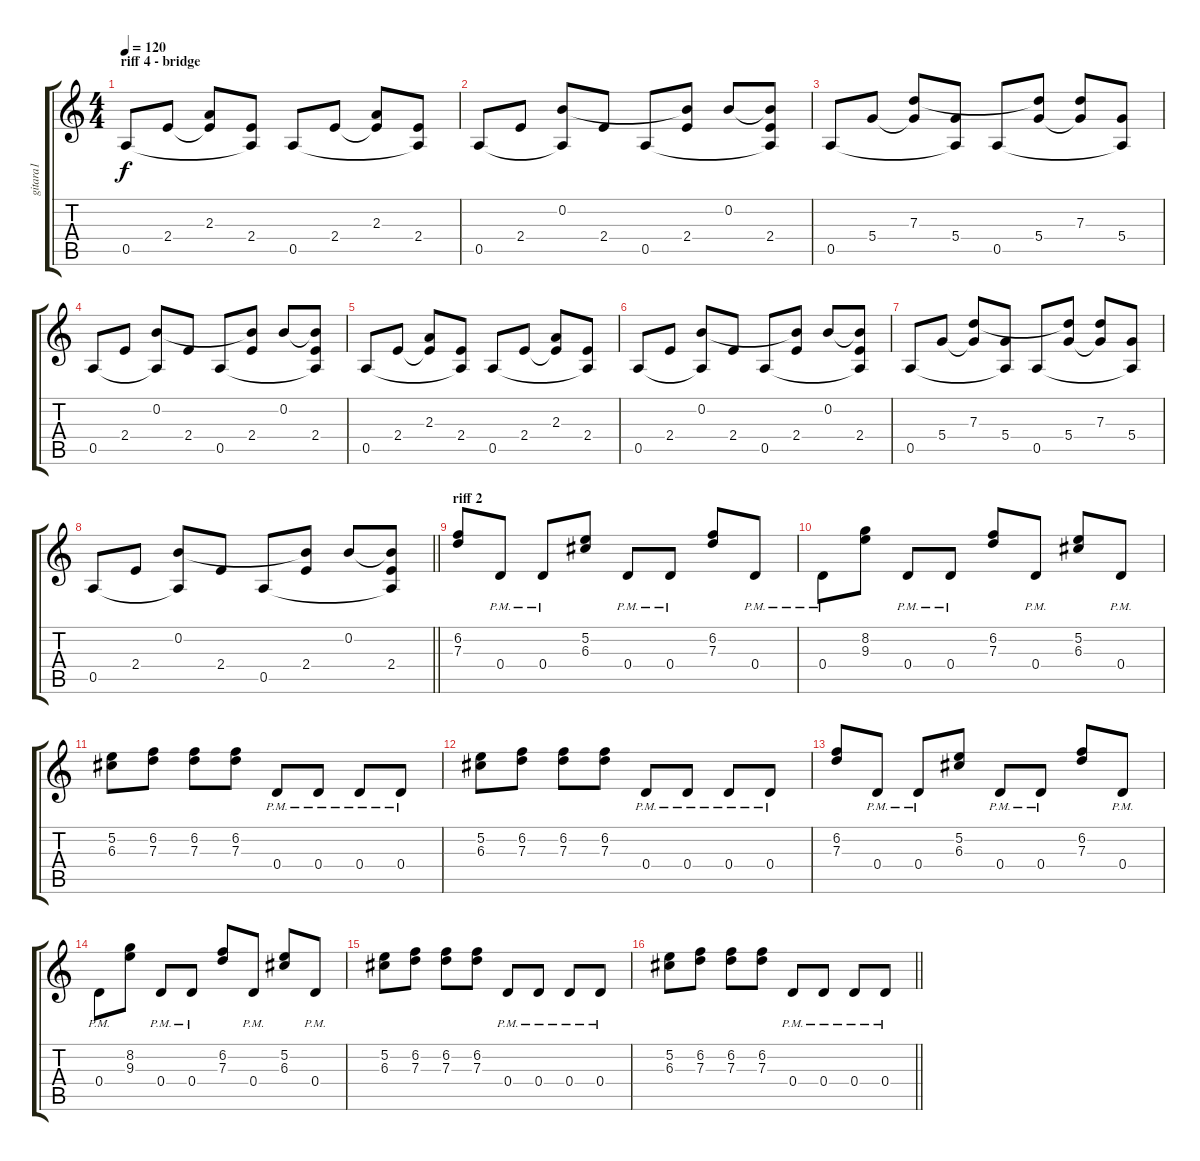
\track ("gitara1" "gitara1") {instrument distortionguitar}
\staff {score tabs}
\tuning (E4 B3 G3 D3 A2 E2) {hide}
\ts (4 4)
\section ("" "riff 4 - bridge")
\tempo 120
\clef g2
\ks c
0.5.8{dy f instrument electricguitarjazz} 2.4.8 (2.3 2.4{t}).8 (2.4 0.5{t}).8 0.5.8 2.4.8 (2.3 2.4{t}).8 (2.4 0.5{t}).8 |
0.5.8 2.4.8 (0.2 0.5{t}).8 2.4.8 0.5.8 (0.2{t} 2.4).8 0.2.8 (0.2{t} 2.4 0.5{t}).8 |
0.5.8 5.4.8 (7.3 5.4{t}).8 (5.4 0.5{t}).8 0.5.8 (7.3{t} 5.4).8 (7.3 5.4{t}).8 (5.4 0.5{t}).8 |
0.5.8 2.4.8 (0.2 0.5{t}).8 2.4.8 0.5.8 (0.2{t} 2.4).8 0.2.8 (0.2{t} 2.4 0.5{t}).8 |
0.5.8 2.4.8 (2.3 2.4{t}).8 (2.4 0.5{t}).8 0.5.8 2.4.8 (2.3 2.4{t}).8 (2.4 0.5{t}).8 |
0.5.8 2.4.8 (0.2 0.5{t}).8 2.4.8 0.5.8 (0.2{t} 2.4).8 0.2.8 (0.2{t} 2.4 0.5{t}).8 |
0.5.8 5.4.8 (7.3 5.4{t}).8 (5.4 0.5{t}).8 0.5.8 (7.3{t} 5.4).8 (7.3 5.4{t}).8 (5.4 0.5{t}).8 |
\barLineRight lightlight
0.5.8 2.4.8 (0.2 0.5{t}).8 2.4.8 0.5.8 (0.2{t} 2.4).8 0.2.8 (0.2{t} 2.4 0.5{t}).8 |
\section ("" "riff 2")
(6.2 7.3).8{instrument distortionguitar} 0.4{pm}.8 0.4{pm}.8 (5.2 6.3).8 0.4{pm}.8 0.4{pm}.8 (6.2 7.3).8 0.4{pm}.8 |
0.4{pm}.8 (8.2 9.3).8 0.4{pm}.8 0.4{pm}.8 (6.2 7.3).8 0.4{pm}.8 (5.2 6.3).8 0.4{pm}.8 |
(5.2 6.3).8 (6.2 7.3).8 (6.2 7.3).8 (6.2 7.3).8 0.4{pm}.8 0.4{pm}.8 0.4{pm}.8 0.4{pm}.8 |
(5.2 6.3).8 (6.2 7.3).8 (6.2 7.3).8 (6.2 7.3).8 0.4{pm}.8 0.4{pm}.8 0.4{pm}.8 0.4{pm}.8 |
(6.2 7.3).8 0.4{pm}.8 0.4{pm}.8 (5.2 6.3).8 0.4{pm}.8 0.4{pm}.8 (6.2 7.3).8 0.4{pm}.8 |
0.4{pm}.8 (8.2 9.3).8 0.4{pm}.8 0.4{pm}.8 (6.2 7.3).8 0.4{pm}.8 (5.2 6.3).8 0.4{pm}.8 |
(5.2 6.3).8 (6.2 7.3).8 (6.2 7.3).8 (6.2 7.3).8 0.4{pm}.8 0.4{pm}.8 0.4{pm}.8 0.4{pm}.8 |
\barLineRight lightlight
(5.2 6.3).8 (6.2 7.3).8 (6.2 7.3).8 (6.2 7.3).8 0.4{pm}.8 0.4{pm}.8 0.4{pm}.8 0.4{pm}.8
